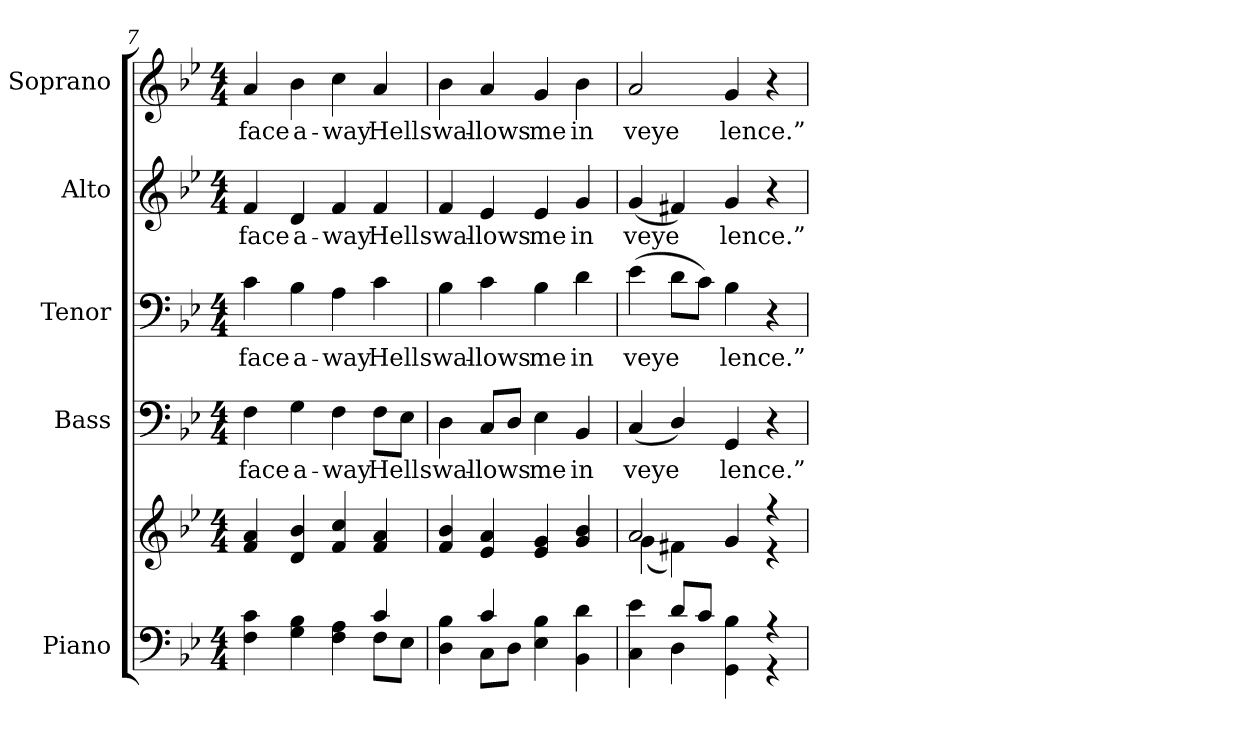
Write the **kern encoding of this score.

**kern	**kern	**kern	**text	**kern	**text	**kern	**text	**kern	**text
*part5	*part5	*part4	*part4	*part3	*part3	*part2	*part2	*part1	*part1
*staff6	*staff5	*staff4	*staff4	*staff3	*staff3	*staff2	*staff2	*staff1	*staff1
*I"Piano	*	*I"Bass	*	*I"Tenor	*	*I"Alto	*	*I"Soprano	*
*I'Pno.	*	*I'B.	*	*I'T.	*	*I'A.	*	*I'S.	*
*clefF4	*clefG2	*clefF4	*	*clefF4	*	*clefG2	*	*clefG2	*
*k[b-e-]	*k[b-e-]	*k[b-e-]	*	*k[b-e-]	*	*k[b-e-]	*	*k[b-e-]	*
*B-:	*B-:	*B-:	*	*B-:	*	*B-:	*	*B-:	*
*M4/4	*M4/4	*M4/4	*	*M4/4	*	*M4/4	*	*M4/4	*
=7	=7	=7	=7	=7	=7	=7	=7	=7	=7
*^	*	*	*	*	*	*	*	*	*
!	!	!	!	!LO:LY:b:color=#000000	!	!	!	!	!	!
!	!	!	!	!	!	!LO:LY:b:color=#000000	!	!	!	!
!	!	!	!	!	!	!	!	!LO:LY:b:color=#000000	!	!
!	!	!	!	!	!	!	!	!	!	!LO:LY:b:color=#000000
4Fi\ 4ci	2ryy	4fi/ 4ai	4Fi\	face	4ci\	face	4fi/	face	4ai/	face
!	!	!	!	!LO:LY:b:color=#000000	!	!	!	!	!	!
!	!	!	!	!	!	!LO:LY:b:color=#000000	!	!	!	!
!	!	!	!	!	!	!	!	!LO:LY:b:color=#000000	!	!
!	!	!	!	!	!	!	!	!	!	!LO:LY:b:color=#000000
4Gi\ 4B-i	.	4di/ 4b-i	4Gi\	a-	4B-i\	a-	4di/	a-	4b-i\	a-
!	!	!	!	!LO:LY:b:color=#000000	!	!	!	!	!	!
!	!	!	!	!	!	!LO:LY:b:color=#000000	!	!	!	!
!	!	!	!	!	!	!	!	!LO:LY:b:color=#000000	!	!
!	!	!	!	!	!	!	!	!	!	!LO:LY:b:color=#000000
4Fi\ 4Ai	4ryy	4fi/ 4cci	4Fi\	-way	4Ai\	-way	4fi/	-way	4cci\	-way
!	!	!	!	!LO:LY:b:color=#000000	!	!	!	!	!	!
!	!	!	!	!	!	!LO:LY:b:color=#000000	!	!	!	!
!	!	!	!	!	!	!	!	!LO:LY:b:color=#000000	!	!
!	!	!	!	!	!	!	!	!	!	!LO:LY:b:color=#000000
4ci/	8Fi\L	4fi/ 4ai	8Fi\L	Hell	4ci\	Hell	4fi/	Hell	4ai/	Hell
.	8E-i\J	.	8E-i\J	.	.	.	.	.	.	.
=8	=8	=8	=8	=8	=8	=8	=8	=8	=8	=8
!	!	!	!	!LO:LY:b:color=#000000	!	!	!	!	!	!
!	!	!	!	!	!	!LO:LY:b:color=#000000	!	!	!	!
!	!	!	!	!	!	!	!	!LO:LY:b:color=#000000	!	!
!	!	!	!	!	!	!	!	!	!	!LO:LY:b:color=#000000
4Di\ 4B-i	4ryy	4fi/ 4b-i	4Di\	swal-	4B-i\	swal-	4fi/	swal-	4b-i\	swal-
!	!	!	!	!LO:LY:b:color=#000000	!	!	!	!	!	!
!	!	!	!	!	!	!LO:LY:b:color=#000000	!	!	!	!
!	!	!	!	!	!	!	!	!LO:LY:b:color=#000000	!	!
!	!	!	!	!	!	!	!	!	!	!LO:LY:b:color=#000000
4ci/	8Ci\L	4e-i/ 4ai	8Ci/L	-lows	4ci\	-lows	4e-i/	-lows	4ai/	-lows
.	8Di\J	.	8Di/J	.	.	.	.	.	.	.
!	!	!	!	!LO:LY:b:color=#000000	!	!	!	!	!	!
!	!	!	!	!	!	!LO:LY:b:color=#000000	!	!	!	!
!	!	!	!	!	!	!	!	!LO:LY:b:color=#000000	!	!
!	!	!	!	!	!	!	!	!	!	!LO:LY:b:color=#000000
4E-i\ 4B-i	2ryy	4e-i/ 4gi	4E-i\	me	4B-i\	me	4e-i/	me	4gi/	me
!	!	!	!	!LO:LY:b:color=#000000	!	!	!	!	!	!
!	!	!	!	!	!	!LO:LY:b:color=#000000	!	!	!	!
!	!	!	!	!	!	!	!	!LO:LY:b:color=#000000	!	!
!	!	!	!	!	!	!	!	!	!	!LO:LY:b:color=#000000
4BB-i\ 4di	.	4gi/ 4b-i	4BB-i/	in	4di\	in	4gi/	in	4b-i\	in
=9	=9	=9	=9	=9	=9	=9	=9	=9	=9	=9
*	*	*^	*	*	*	*	*	*	*	*
!	!	!	!	!	!LO:LY:b:color=#000000	!	!	!	!	!	!
!	!	!	!	!	!	!	!LO:LY:b:color=#000000	!	!	!	!
!	!	!	!	!	!	!	!	!	!LO:LY:b:color=#000000	!	!
!	!	!	!	!	!	!	!	!	!	!	!LO:LY:b:color=#000000
4Ci\ 4e-i	4ryy	2ai/	(4gi\	(4Ci/	veye	(4e-i\	veye	(4gi/	veye	2ai/	veye
8di/L	4Di\	.	4f#Xi\)	4Di/)	.	8di\L	.	4f#Xi/)	.	.	.
8ci/J	.	.	.	.	.	8ci\J)	.	.	.	.	.
!	!	!	!	!	!LO:LY:b:color=#000000	!	!	!	!	!	!
!	!	!	!	!	!	!	!LO:LY:b:color=#000000	!	!	!	!
!	!	!	!	!	!	!	!	!	!LO:LY:b:color=#000000	!	!
!	!	!	!	!	!	!	!	!	!	!	!LO:LY:b:color=#000000
4GGi\ 4B-i	4ryy	4gi/	4ryy	4GGi/	lence.”	4B-i\	lence.”	4gi/	lence.”	4gi/	lence.”
4r	4r	4r	4r	4r	.	4r	.	4r	.	4r	.
*v	*v	*	*	*	*	*	*	*	*	*	*
*	*v	*v	*	*	*	*	*	*	*	*
=	=	=	=	=	=	=	=	=	=
*-	*-	*-	*-	*-	*-	*-	*-	*-	*-
